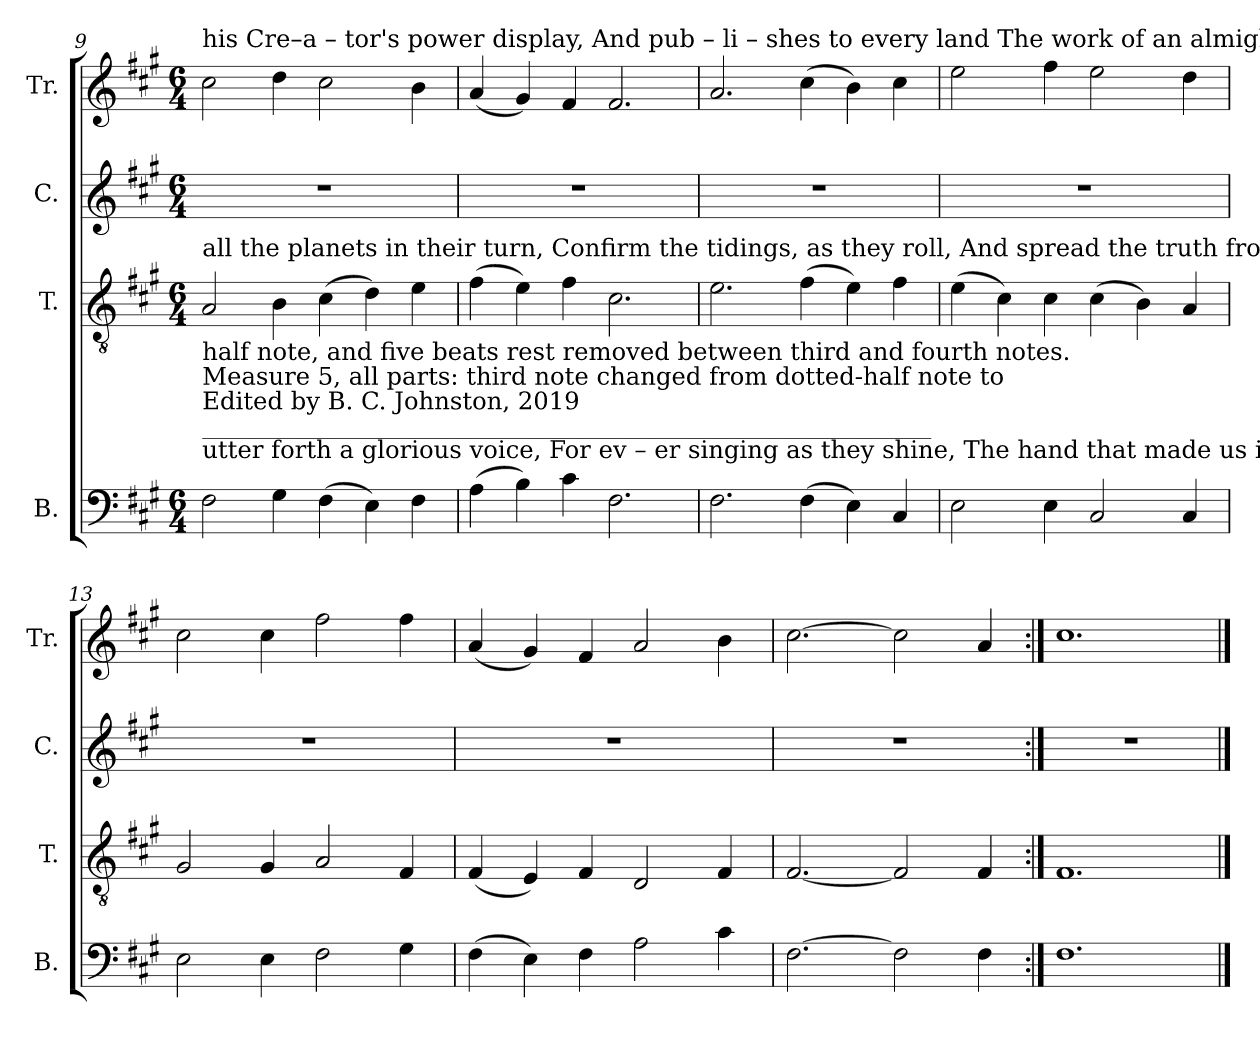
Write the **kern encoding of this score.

**kern	**kern	**kern	**kern
*part4	*part3	*part2	*part1
*staff4	*staff3	*staff2	*staff1
*I"B.	*I"T.	*I"C.	*I"Tr.
*I'B.	*I'T.	*I'C.	*I'Tr.
!!LO:LB:g=z
*clefF4	*clefGv2	*clefG2	*clefG2
*k[f#c#g#]	*k[f#c#g#]	*k[f#c#g#]	*k[f#c#g#]
*M6/4	*M6/4	*M6/4	*M6/4
=9	=9	=9	=9
!	!	!	!LO:TX:a:t=his  Cre–a – tor's power display,  And  pub – li – shes  to   every   land  The  work  of  an almighty hand.
!	!LO:TX:a:t=all   the  planets  in their turn,      Confirm  the  tidings, as they roll,  And spread the truth from pole to pole.	!	!
!LO:TX:a:t=utter  forth  a  glorious  voice,     For    ev  –  er  singing  as they shine,  The hand that made us is divine.	!	!	!
!LO:TX:a:t=____________________________________________________________	!	!	!
!LO:TX:a:t=Edited by B. C. Johnston, 2019	!	!	!
!LO:TX:a:t=Measure 5, all parts&colon; third note changed from dotted-half note to	!	!	!
!LO:TX:a:t=half note, and five beats rest removed between third and fourth notes.	!	!	!
2F#\	2A/	1.r	2cc#\
4G#\	4B\	.	4dd\
(>4F#\	(>4c#\	.	2cc#\
4E\)	4d\)	.	.
4F#\	4e\	.	4b\
=10	=10	=10	=10
(>4A\	(>4f#\	1.r	(<4a/
4B\)	4e\)	.	4g#/)
4c#\	4f#\	.	4f#/
2.F#\	2.c#\	.	2.f#/
=11	=11	=11	=11
2.F#\	2.e\	1.r	2.a/
(>4F#\	(>4f#\	.	(>4cc#\
4E\)	4e\)	.	4b\)
4C#/	4f#\	.	4cc#\
=12	=12	=12	=12
2E\	(>4e\	1.r	2ee\
.	4c#\)	.	.
4E\	4c#\	.	4ff#\
2C#/	(>4c#\	.	2ee\
.	4B\)	.	.
4C#/	4A/	.	4dd\
=13	=13	=13	=13
2E\	2G#/	1.r	2cc#\
4E\	4G#/	.	4cc#\
2F#\	2A/	.	2ff#\
4G#\	4F#/	.	4ff#\
=14	=14	=14	=14
(>4F#\	(<4F#/	1.r	(<4a/
4E\)	4E/)	.	4g#/)
4F#\	4F#/	.	4f#/
2A\	2D/	.	2a/
4c#\	4F#/	.	4b\
=15	=15	=15	=15
[2.F#\	[2.F#/	1.r	[2.cc#\
2F#\]	2F#/]	.	2cc#\]
4F#\	4F#/	.	4a/
=16:|!	=16:|!	=16:|!	=16:|!
1.F#	1.F#	1.r	1.cc#
==	==	==	==
*-	*-	*-	*-
